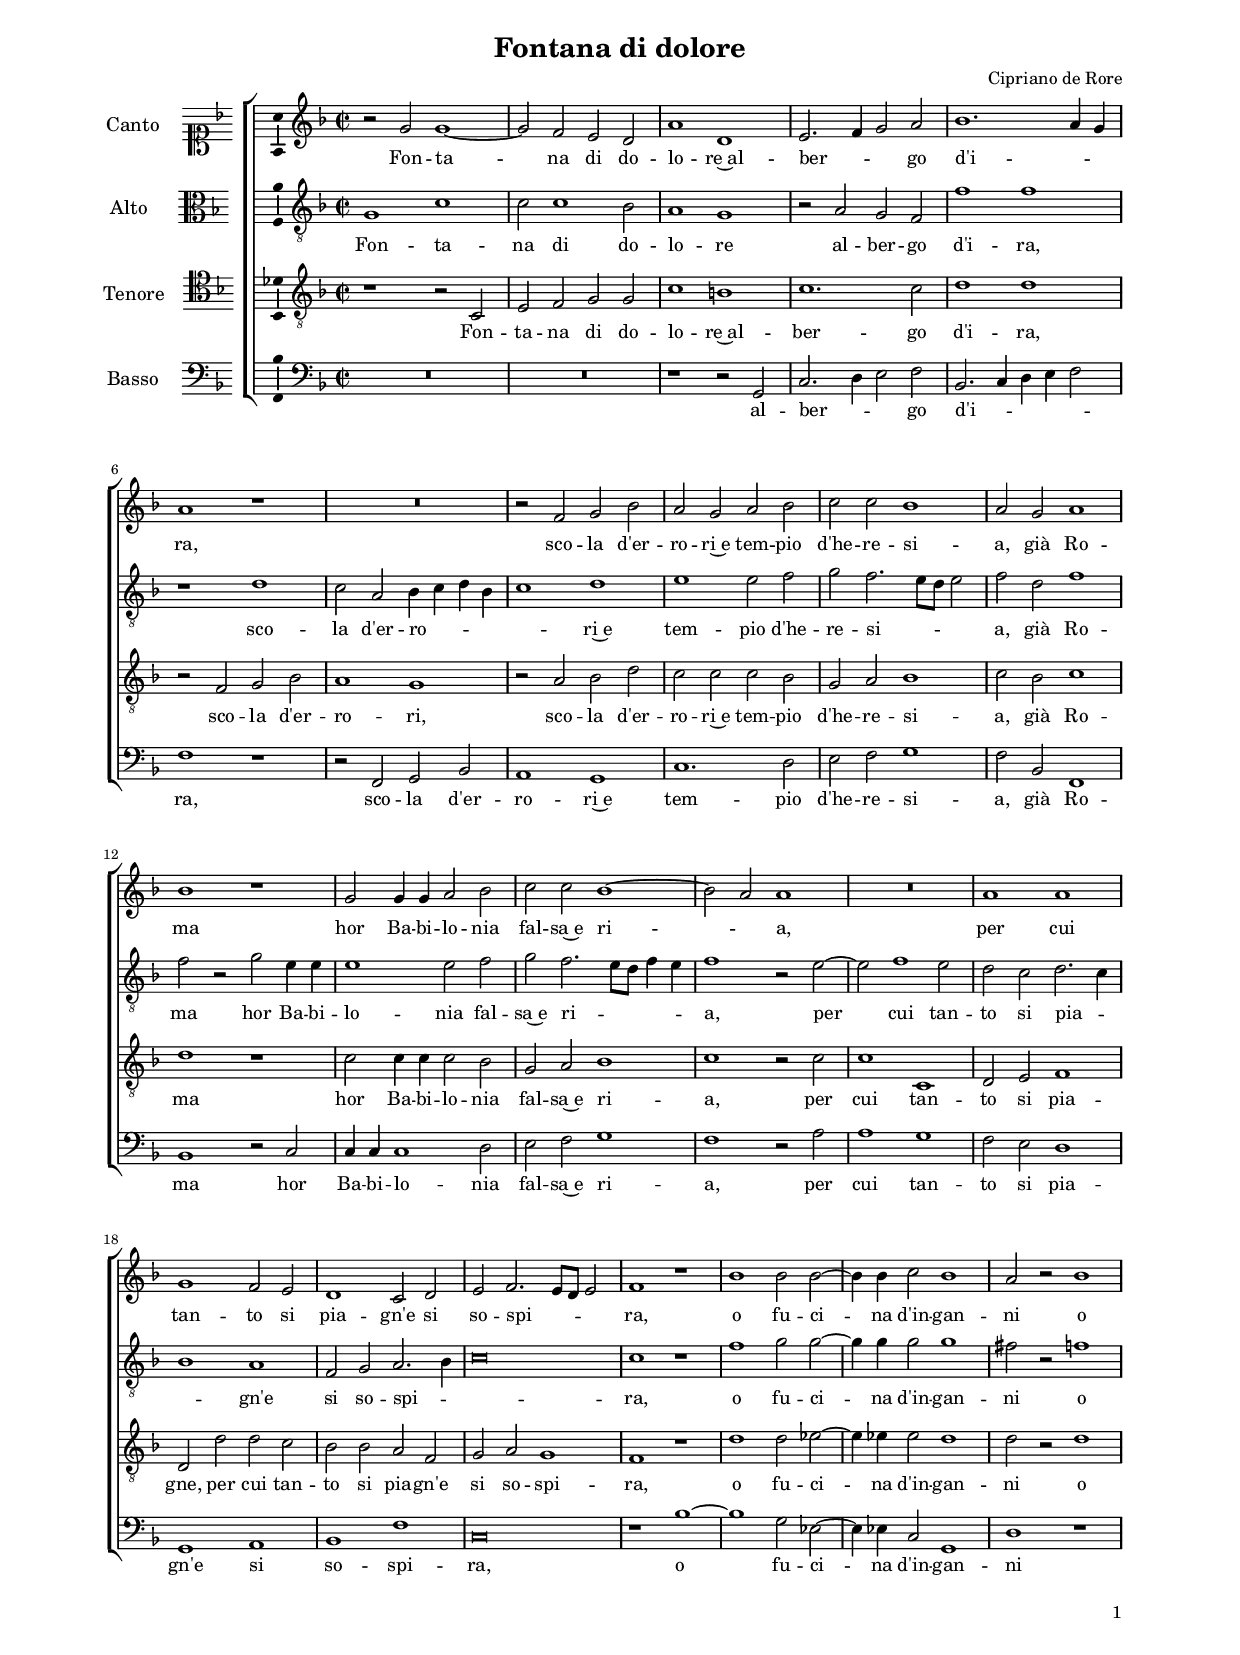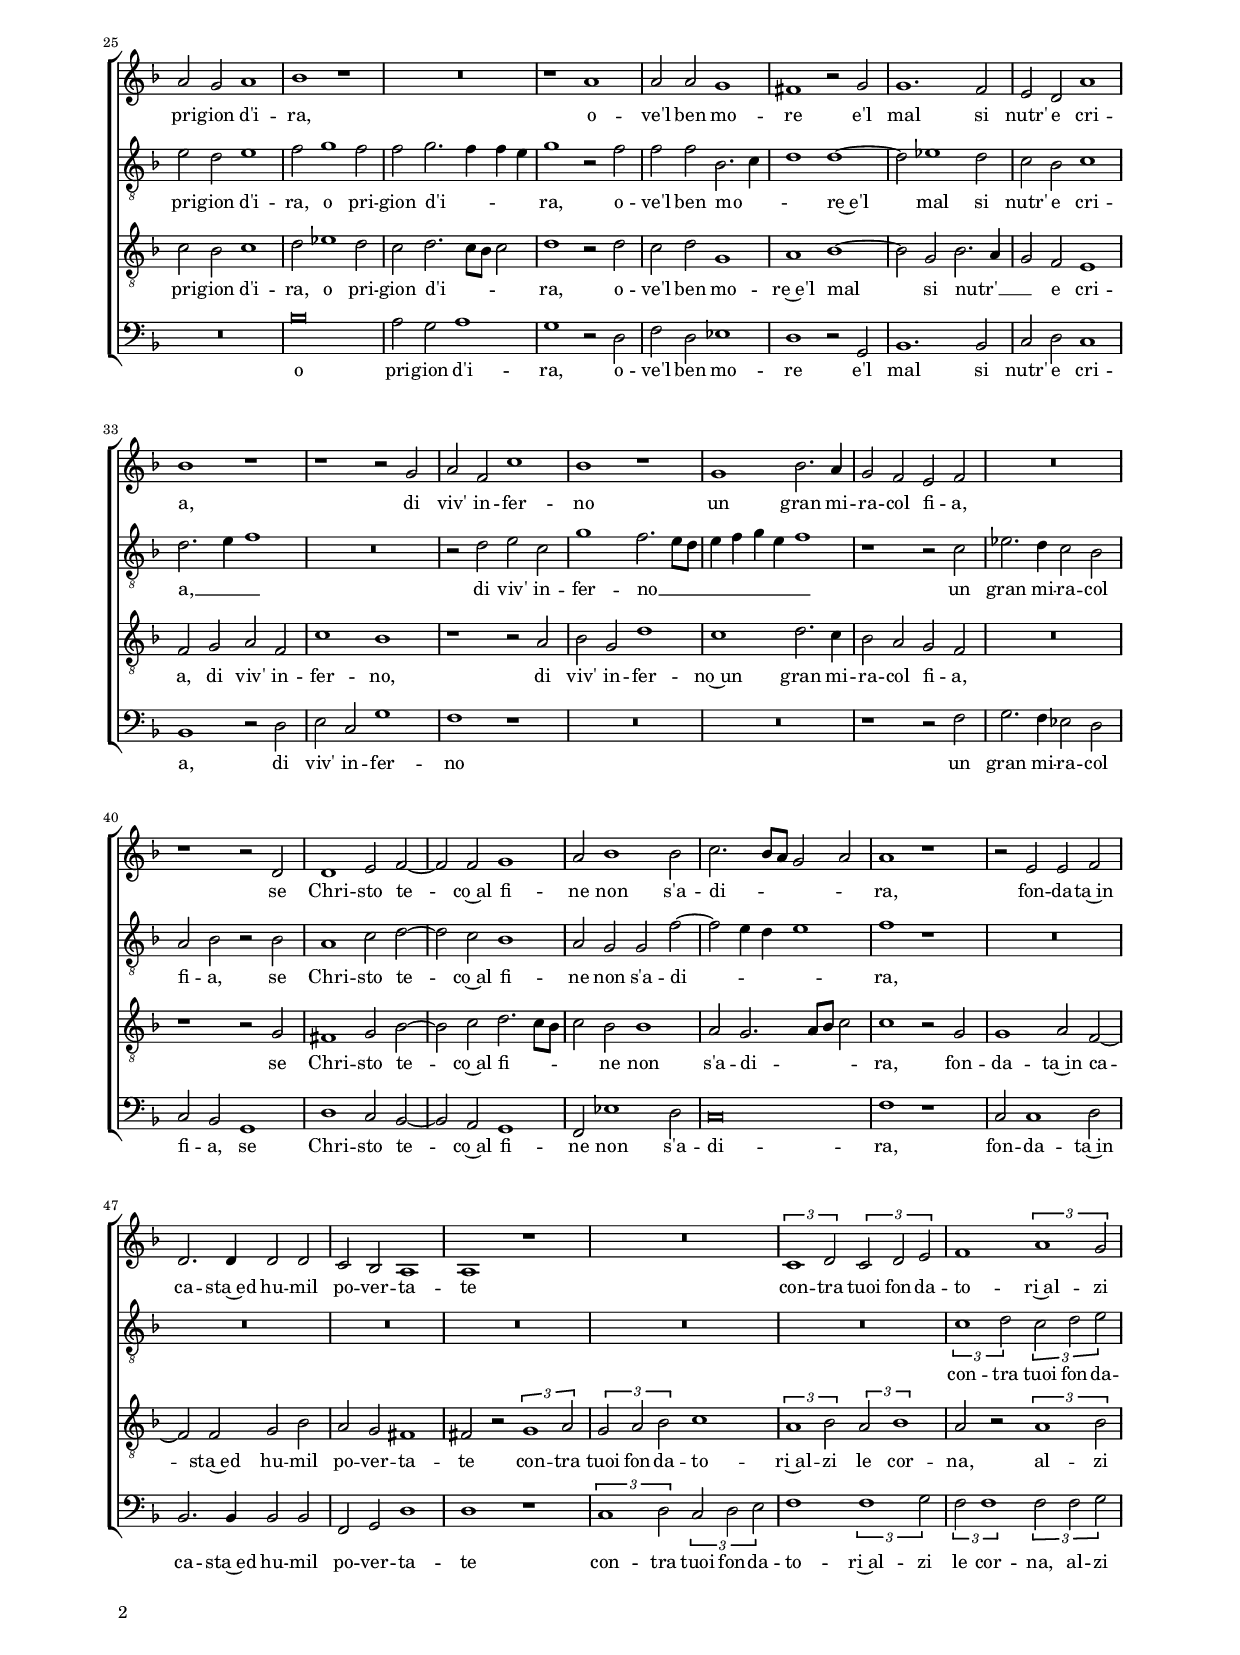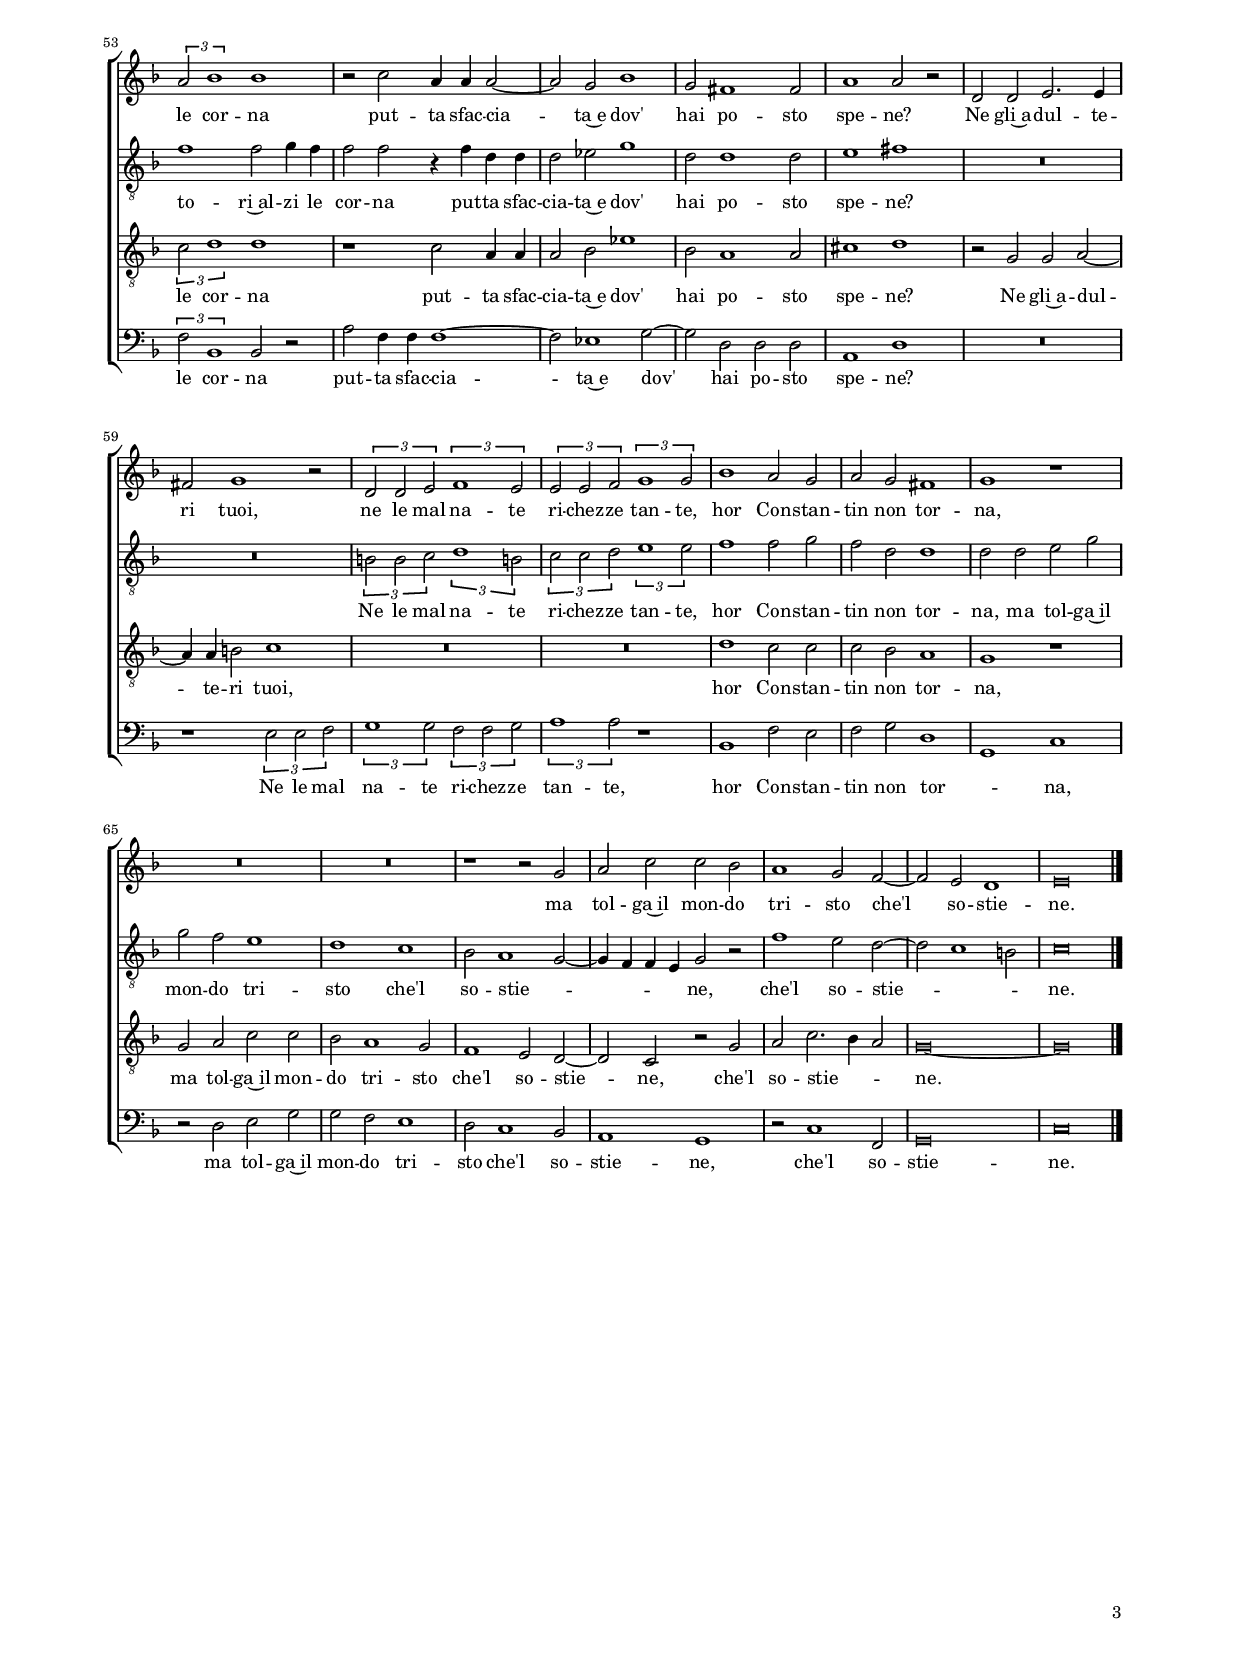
\header
{
  title="Fontana di dolore"
  composer="Cipriano de Rore"
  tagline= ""
}

\version "2.20.0"
\language deutsch
#(set-global-staff-size 15)
% #(set-default-paper-size "letter")
#(ly:set-option 'point-and-click #f)

	
global = {
    % \set Staff.autoBeaming = ##f        
	\key f \major
	\time 2/2 \set Score.measureLength = #(ly:make-moment 2/1)
    \set Score.tempoHideNote = ##t
    \tempo 2 = 100
    \skip 1*2*71 \bar "|."
	}

	ficta = { \once \set suggestAccidentals = ##t }
	
	forget = #(define-music-function (music) (ly:music?) #{
		\accidentalStyle forget
		$music
		\accidentalStyle default
		#})


\paper
	{
	top-margin = 1.7 \cm
	bottom-margin = 1.1 \cm
	left-margin = 2 \cm
	right-margin = 2 \cm
	ragged-bottom = ##f
	ragged-last-bottom = ##t
	print-page-number = ##f
	system-system-spacing = #'((basic-distance . 17) (minimum-distance . 14) (padding . 6) (strechability . 150))
    oddFooterMarkup=\markup   \fill-line { "" \fromproperty #'page:page-number-string }
    evenFooterMarkup=\markup  \fill-line { \fromproperty #'page:page-number-string "" }
    last-bottom-spacing = #'((basic-distance . 11) (minimum-distance . 7) (padding . 4))
%	systems-per-page = 3
%   page-count = 3        
%	min-systems-per-page = 3
	}


incipitcantus = \markup { \score {
	{
	\set Staff.instrumentName = \markup { \fontsize #1 "Canto" }
	\key f \major
	\clef soprano
	s4 \bar ""
	}
	\layout  {
	raggedright = ##t
	indent = 1.6 \cm
	line-width = 2.2\cm
	\context { \Staff \remove Time_signature_engraver }
	\override Staff.Clef.Y-extent = #'(0 . 0)
	}} \hspace #1 }
	
      
incipitaltus = \markup { \score {
	{
	\set Staff.instrumentName = \markup { \fontsize #1 "Alto" }
	\key f \major
	\clef alto
	s4 \bar ""
	}
	\layout  {
	raggedright = ##t
	indent = 1.6 \cm
	line-width = 2.2\cm
	\context { \Staff \remove Time_signature_engraver }
	\override Staff.Clef.Y-extent = #'(0 . 0)
	}} \hspace #1 }


incipittenor = \markup { \score {
	{
	\set Staff.instrumentName = \markup { \fontsize #1 "Tenore" }
	\key f \major
	\clef tenor
	s4 \bar ""
	}
	\layout  {
	raggedright = ##t
	indent = 1.6 \cm
	line-width = 2.2\cm
	\context { \Staff \remove Time_signature_engraver }
	\override Staff.Clef.Y-extent = #'(0 . 0)
	}} \hspace #1 }


incipitbassus = \markup { \score {
	{
	\set Staff.instrumentName = \markup { \fontsize #1 "Basso" }
	\key f \major
	\clef bass
	s4 \bar ""
	}
	\layout  {
	raggedright = ##t
	indent = 1.6 \cm
	line-width = 2.2\cm
	\context { \Staff \remove Time_signature_engraver }
	\override Staff.Clef.Y-extent = #'(0 . 0)
	}} \hspace #1 }


cantus =  \relative c''
	{
	r2 g g1~
	g2 f e d
	a'1 d,
	e2. f4 g2 a
%5
	b1. a4 g |
	a1 r
	R\breve
	r2 f g b
	a2 g a b
%10
	c2 c b1 |
	a2 g a1
	b1 r
	g2 g4 g a2 b
	c2 c b1~
%15
	b2 a a1 |
	R\breve
	a1 a
	g1 f2 e
	d1 c2 d
%20
	e2 f2. e8 d e2 |
	f1 r
	b1 b2 b~
	b4 b c2 b1
	a2 r b1
%25
	a2 g a1 |
	b1 r
	R\breve
	r1 a
	a2 a g1
%30
	fis1 r2 g |
	g1. f2
	e2 d a'1
	b1 r
	r1 r2 g
%35
	a2 f c'1 |
	b1 r
	g1 b2. a4
	g2 f e f
	R\breve
%40
	r1 r2 d |
	d1 e2 f~
	f2 f g1
	a2 b1 b2
	c2. b8 a g2 a
%45
	a1 r |
	r2 e e f
	d2. d4 d2 d
	c2 b a1
	a1 r
%50
	R\breve |
    \tuplet 3/2 1 { c1 d2 c2 d e }
	f1 \tuplet 3/2 1 { a1 g2
    a2 b1 } b1
	r2 c a4 a a2~
%55
	a2 g b1 |
	g2 fis1 fis2
	a1 a2 r
	d,2 d e2. e4
	fis2 g1 r2
%60
	\tuplet 3/2 1 { d2 d e f1 e2 |
    e2 e f g1 g2 }
	b1 a2 g
	a2 g fis1
	g1 r
%65
	R\breve |
	R\breve
	r1 r2 g
	a2 c c b
	a1 g2 f~
%70
	f2 e d1 |
	e\breve |
	}


altus =  \relative c'
    {
	g1 c
	c2 c1 b2
	a1 g
	r2 a g f
%5
	f'1 f |
	r1 d
	c2 a b4 c d b
	c1 d
	e1 e2 f
%10
	g2 f2. e8 d e2 |
	f2 d f1
	f2 r g e4 e
	e1 e2 f
	g2 f2. e8 d f4 e
%15
	f1 r2 e~ |
	e2 f1 e2
	d2 c d2. c4
	b1 a
	f2 g a2. b4
%20
	c\breve |
	c1 r
	f1 g2 g~
	g4 g g2 g1
	fis2 r f1
%25
	e2 d e1 |
	f2 g1 f2
	f2 g2. f4 f e
	g1 r2 f
	f2 f b,2. c4
%30
	d1 d~ |
	d2 es1 d2
	c2 b c1
	d2. e4 f1
	R\breve
%35
	r2 d e c |
	g'1 f2. e8 d
	e4 f g e f1
	r1 r2 c
	es2. d4 c2 b
%40
	a2 b r b |
	a1 c2 d~
	d2 c b1
	a2 g g f'~
	f2 e4 d e1
%45
	f1 r |
	R\breve
	R\breve
	R\breve
	R\breve
%50
	R\breve |
	R\breve
    \tuplet 3/2 1 { c1 d2 c2 d e }
	f1 f2 g4 f
	f2 f r4 f d d
%55
	d2 es g1 |
	d2 d1 d2
	e1 fis
	R\breve
	R\breve
%60
	\tuplet 3/2 1 {h,2 h c d1 h!2 |
    c2 c d e1 e2 }
	f1 f2 g
	f2 d d1
	d2 d e g
%65
	g2 f e1 |
	d1 c
	b2 a1 g2~
	g4 f f e g2 r
	f'1 e2 d~
%70
	d2 c1 h2 |
	c\breve |
	}


tenor =  \relative c'
	{
	r1 r2 c,
	e2 f g g
	c1 h
	c1. c2
%5
	d1 d |
	r2 f, g b
	a1 g
	r2 a b d
	c2 c c b
%10
	g2 a b1 |
	c2 b c1
	d1 r
	c2 c4 c c2 b
	g2 a b1
%15
	c1 r2 c |
	c1 c,
	d2 e f1
	d2 d' d c
	b2 b a f
%20
	g2 a g1 |
	f1 r
	d'1 d2 es~
	es4 es es2 d1
	d2 r d1
%25
	c2 b c1 |
	d2 es1 d2
	c2 d2. c8 b c2
	d1 r2 d
	c2 d g,1
%30
	a1 b~ |
	b2 g b2. a4
	g2 f e1
	f2 g a f
	c'1 b
%35
	r1 r2 a |
	b2 g d'1
	c1 d2. c4
	b2 a g f
	R\breve
%40
	r1 r2 g |
	fis1 g2 b~
	b2 c d2. c8 b
	c2 b b1
	a2 g2. a8 b c2
%45
	c1 r2 g |
	g1 a2 f~
	f2 f g b
	a2 g fis1
	fis2 r \tuplet 3/2 1 { g1 a2
%50
    g2 a b } c1 |
    \tuplet 3/2 1 {a1 b2 a2 b1 }
	a2 r \tuplet 3/2 1 { a1 b2
    c2 d1 } d1
	r1 c2 a4 a
%55
	a2 b es1 |
	b2 a1 a2
	cis1 d
	r2 g, g a~
	a4 a h2 c1
%60
	R\breve  |
	R\breve
	d1 c2 c
	c2 b a1
	g1 r
%65
	g2 a c c |
	b2 a1 g2
	f1 e2 d~
	d2 c r g'
	a2 c2. b4 a2
%70
	g\breve~
	g\breve |
	}


bassus  =  \relative c
	{
	R\breve
	R\breve
	r1 r2 g
	c2. d4 e2 f
%5
	b,2. c4 d e f2 |
	f1 r
	r2 f, g b
	a1 g
	c1. d2
%10
	e2 f g1 |
	f2 b, f1
	b1 r2 c
	c4 c c1 d2
	e2 f g1
%15
	f1 r2 a |
	a1 g
	f2 e d1
	g,1 a
	b1 f'
%20
	c\breve |
	r1 b'~
	b1 g2 es~
	es4 es c2 g1
	d'1 r
%25
	R\breve |
	b'\breve
	a2 g a1
	g1 r2 d
	f2 d es1
%30
	d1 r2 g, |
	b1. b2
	c2 d c1
	b1 r2 d
	e2 c g'1
%35
	f1 r |
	R\breve
	R\breve
	r1 r2 f
	g2. f4 es2 d
%40
	c2 b g1 |
	d'1 c2 b~
	b2 a g1
	f2 es'1 d2
	c\breve
%45
	f1 r |
	c2 c1 d2
	b2. b4 b2 b
	f2 g d'1
	d1 r
%50
    \tuplet 3/2 1 { c1 d2 c2 d e } |
	f1 \tuplet 3/2 1 { f1 g2
    f2 f1  f2 f g 
    f2 b,1 } b2 r
	a'2 f4 f f1~
%55
	f2 es1 g2~ |
	g2 d d d
	a1 d
	R\breve
	r1 \tuplet 3/2 1 { e2 e f
%60
	g1 g2 f2 f g |
    a1 a2 } r1
	b,1 f'2 e
	f2 g d1
	g,1 c
%65
	r2 d e g |
	g2 f e1
	d2 c1 b2
	a1 g
	r2 c1 f,2
%70
	g\breve |
	c\breve |
	}

lyricscantus = \lyricmode {
	Fon -- ta -- na di do -- lo -- re~al -- ber -- _ _ go d'i -- _ _ ra,
    sco -- la d'er -- ro -- ri~e tem -- pio d'he -- re -- si -- a,
    già Ro -- ma hor Ba -- bi -- lo -- nia fal -- sa~e ri -- _ a,
    per cui tan -- to si pia -- gn'e si so -- spi -- _ _ _ ra,
    o fu -- ci -- na d'in -- gan -- ni o pri -- gion d'i -- ra,
    o -- ve'l ben mo -- re e'l mal si nutr' e cri -- a,
    di viv' in -- fer -- no un gran mi -- ra -- col fi -- a,
    se Chri -- sto te -- co~al fi -- ne non s'a -- di -- _ _ _ _ ra,
    fon -- da -- ta~in ca -- sta~ed hu -- mil po -- ver -- ta -- te
    con -- tra tuoi fon -- da -- to -- ri~al -- zi le cor -- na
    put -- ta sfac -- cia -- ta~e dov' hai po -- sto spe -- ne?
    Ne gli~a -- dul -- te -- ri tuoi,
    ne le mal na -- te ri -- chez -- ze tan -- te,
    hor Con -- stan -- tin non tor -- na,
    ma tol -- ga~il mon -- do tri -- sto che'l so -- stie -- ne.
	}


lyricsaltus = \lyricmode {
	Fon -- ta -- na di do -- lo -- re
    al -- ber -- go d'i -- ra,
    sco -- la d'er -- ro -- _ _ _ _ ri~e tem -- pio d'he -- re -- si -- _ _ _ a,
    già Ro -- ma hor Ba -- bi -- lo -- nia fal -- sa~e ri -- _ _ _ _ a,
    per cui tan -- to si pia -- _ _ gn'e si so -- spi -- _ _ ra,
    o fu -- ci -- na d'in -- gan -- ni o pri -- gion d'i -- ra,
    o pri -- gion d'i -- _ _ _ ra,
    o -- ve'l ben mo -- _ _ re~e'l mal si nutr' e cri -- a, __ _ _
    di viv' in -- fer -- no __ _ _ _ _ _ _ _ un gran mi -- ra -- col fi -- a,
    se Chri -- sto te -- co~al fi -- ne non s'a -- di -- _ _ _ ra,
    con -- tra tuoi fon -- da -- to -- ri~al -- zi le cor -- na
    put -- ta sfac -- cia -- ta~e dov' hai po -- sto spe -- ne?
    Ne le mal na -- te ri -- chez -- ze tan -- te,
    hor Con -- stan -- tin non tor -- na,
    ma tol -- ga~il mon -- do tri -- sto che'l so -- stie -- _ _ _ _ ne,
    che'l so -- stie -- _ _ ne.
	}


lyricstenor = \lyricmode {
	Fon -- ta -- na di do -- lo -- re~al -- ber -- go d'i -- ra,
    sco -- la d'er -- ro -- ri,
    sco -- la d'er -- ro -- ri~e tem -- pio d'he -- re -- si -- a,
    già Ro -- ma hor Ba -- bi -- lo -- nia fal -- sa~e ri -- a,
    per cui tan -- to si pia -- gne,
    per cui tan -- to si pia -- gn'e si so -- spi -- ra,
    o fu -- ci -- na d'in -- gan -- ni o pri -- gion d'i -- ra,
    o pri -- gion d'i -- _ _ _ ra,
    o -- ve'l ben mo -- re~e'l mal si nutr' __ _ _ e cri -- a,
    di viv' in -- fer -- no,
    di viv' in -- fer -- no~un gran mi -- ra -- col fi -- a,
    se Chri -- sto te -- co~al fi -- _ _ _ ne non s'a -- di -- _ _ _ ra,
    fon -- da -- ta~in ca -- sta~ed hu -- mil po -- ver -- ta -- te
    con -- tra tuoi fon -- da -- to -- ri~al -- zi le cor -- na,
    al -- zi le cor -- na
    put -- ta sfac -- cia -- ta~e dov' hai po -- sto spe -- ne?
    Ne gli~a -- dul -- te -- ri tuoi,
    hor Con -- stan -- tin non tor -- na,
    ma tol -- ga~il mon -- do tri -- sto che'l so -- stie -- ne,
    che'l so -- stie -- _ _ ne.
	}


lyricsbassus = \lyricmode {
	al -- ber -- _ _ go d'i -- _ _ _ _ ra,
    sco -- la d'er -- ro -- ri~e tem -- pio d'he -- re -- si -- a,
    già Ro -- ma hor Ba -- bi -- lo -- nia fal -- sa~e ri -- a,
    per cui tan -- to si pia -- gn'e si so -- spi -- ra,
    o fu -- ci -- na d'in -- gan -- ni o pri -- gion d'i -- ra,
    o -- ve'l ben mo -- re e'l mal si nutr' e cri -- a,
    di viv' in -- fer -- no un gran mi -- ra -- col fi -- a,
    se Chri -- sto te -- co~al fi -- ne non s'a -- di -- ra,
    fon -- da -- ta~in ca -- sta~ed hu -- mil po -- ver -- ta -- te
    con -- tra tuoi fon -- da -- to -- ri~al -- zi le cor -- na,
    al -- zi le cor -- na
    put -- ta sfac -- cia -- ta~e dov' hai po -- sto spe -- ne?
    Ne le mal na -- te ri -- chez -- ze tan -- te,
    hor Con -- stan -- tin non tor -- _ na,
    ma tol -- ga~il mon -- do tri -- sto che'l so -- stie -- ne,
    che'l so -- stie -- ne.
	}


\score
{  
	% \transpose {
	\new ChoirStaff \with { \override StaffGrouper.staff-staff-spacing.basic-distance = #12 }
	<<

	\new Staff << \global
	\new Voice="v1" {
		\set Staff.instrumentName=\incipitcantus
        %       \set Staff.instrumentName="S"
		\set Staff.midiInstrument = "reed organ"
		\clef "violin"
		\cantus }
	\new Lyrics \lyricsto "v1" {\lyricscantus }
	>>


	\new Staff << \global
	\new Voice="v2" {
		\set Staff.instrumentName=\incipitaltus
        %       \set Staff.instrumentName="A"
		\set Staff.midiInstrument = "reed organ"
        \clef "G_8"
		\altus}
	\new Lyrics \lyricsto "v2" {\lyricsaltus }
	>>


	\new Staff << \global
	\new Voice="v3" {
		\set Staff.instrumentName=\incipittenor
        %       \set Staff.instrumentName="T"
		\set Staff.midiInstrument = "reed organ"
		\clef "G_8"
		\tenor }
	\new Lyrics \lyricsto "v3" {\lyricstenor }
	>>


	\new Staff << \global
	\new Voice="v4" {
		\set Staff.instrumentName=\incipitbassus
        %       \set Staff.instrumentName="B"
		\set Staff.midiInstrument = "reed organ"
		\clef "bass" 
		\bassus }
	\new Lyrics \lyricsto "v4" {\lyricsbassus}
	>>

	>>
	% } % transpose

	\layout
	{
	indent = 2.3 \cm
%	\context { \Lyrics \override VerticalAxisGroup.nonstaff-relatedstaff-spacing.padding = #2 }
%	\context { \Lyrics \override LyricText.font-size = #1 }
	\context { \Staff \override TimeSignature.break-visibility = #end-of-line-invisible }
    \context { \Staff \consists "Ambitus_engraver" }
%	\context { \Voice \override Slur.transparent = ##t }
	\context { \Score \override BarNumber.padding = #2 }
	\context { \Voice \override NoteHead.style = #'baroque }
	}

\midi
	{
	}
	
}


% EOF
